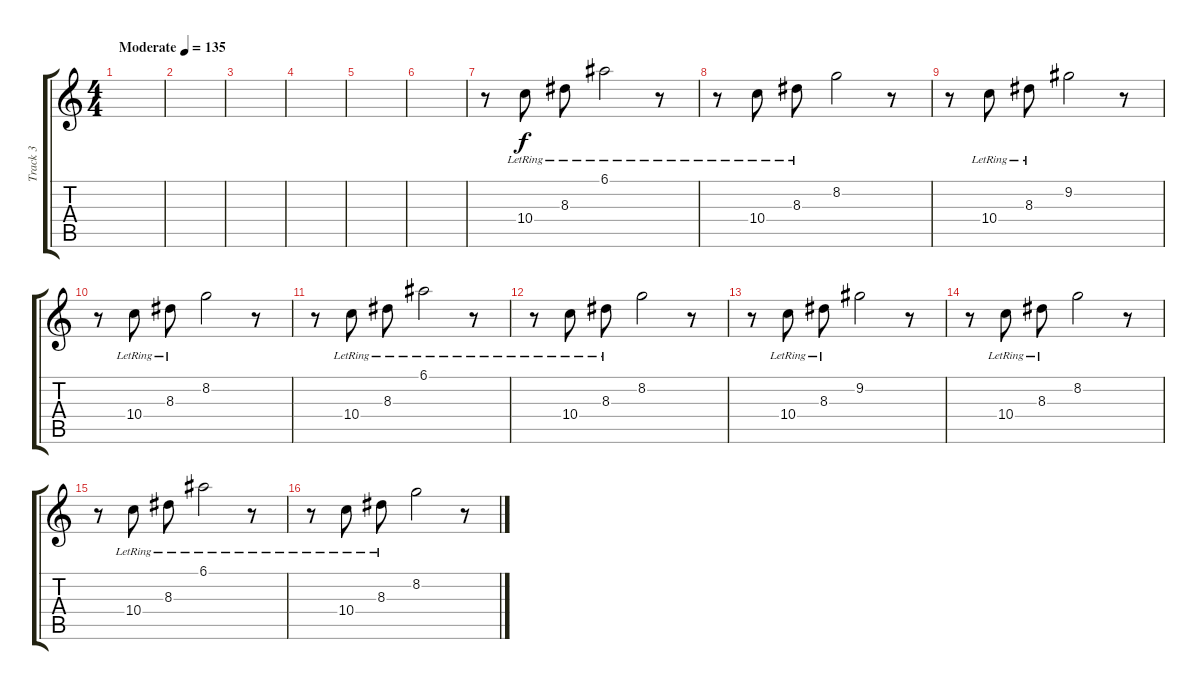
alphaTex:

\track ("Track 3" "Track 3") {instrument acousticguitarsteel}
\staff {score tabs}
\tuning (E4 B3 G3 D3 A2 E2) {hide}
\ts (4 4)
\tempo (135 "Moderate")
\clef g2
\ks c
|
|
|
|
|
|
r.8 10.4{lr}.8 8.3{lr}.8 6.1{lr}.2 r.8 |
r.8 10.4{lr}.8 8.3{lr}.8 8.2.2 r.8 |
r.8 10.4{lr}.8 8.3{lr}.8 9.2.2 r.8 |
r.8 10.4{lr}.8 8.3{lr}.8 8.2.2 r.8 |
r.8 10.4{lr}.8 8.3{lr}.8 6.1{lr}.2 r.8 |
r.8 10.4{lr}.8 8.3{lr}.8 8.2.2 r.8 |
r.8 10.4{lr}.8 8.3{lr}.8 9.2.2 r.8 |
r.8 10.4{lr}.8 8.3{lr}.8 8.2.2 r.8 |
r.8 10.4{lr}.8 8.3{lr}.8 6.1{lr}.2 r.8 |
r.8 10.4{lr}.8 8.3{lr}.8 8.2.2 r.8
